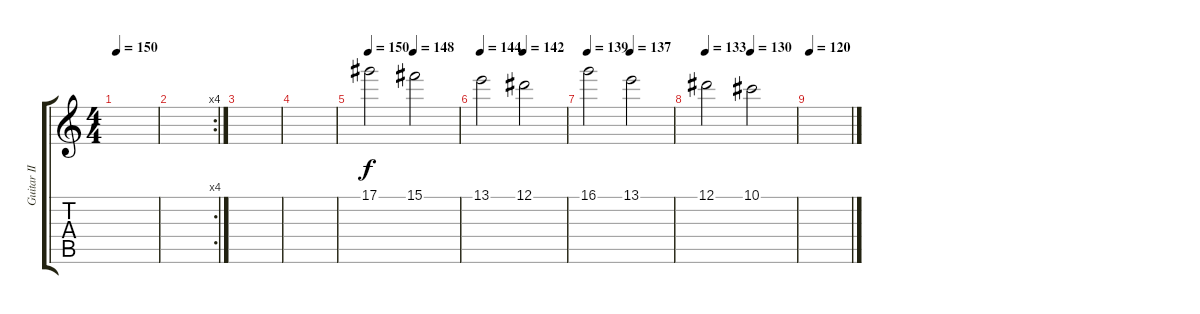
\track ("Guitar II" "Guitar II") {instrument distortionguitar}
\staff {score tabs}
\tuning (Eb4 Bb3 Gb3 Db3 Ab2 Eb2) {hide}
\ts (4 4)
\tempo 150
\clef g2
\ks c
|
\rc 4
|
|
|
\tempo 150
\tempo (148 0.5)
17.1.2 15.1.2 |
\tempo 144
\tempo (142 0.5)
13.1.2 12.1.2 |
\tempo 139
\tempo (137 0.5)
16.1.2 13.1.2 |
\tempo 133
\tempo (130 0.5)
12.1.2 10.1.2 |
\tempo 120
